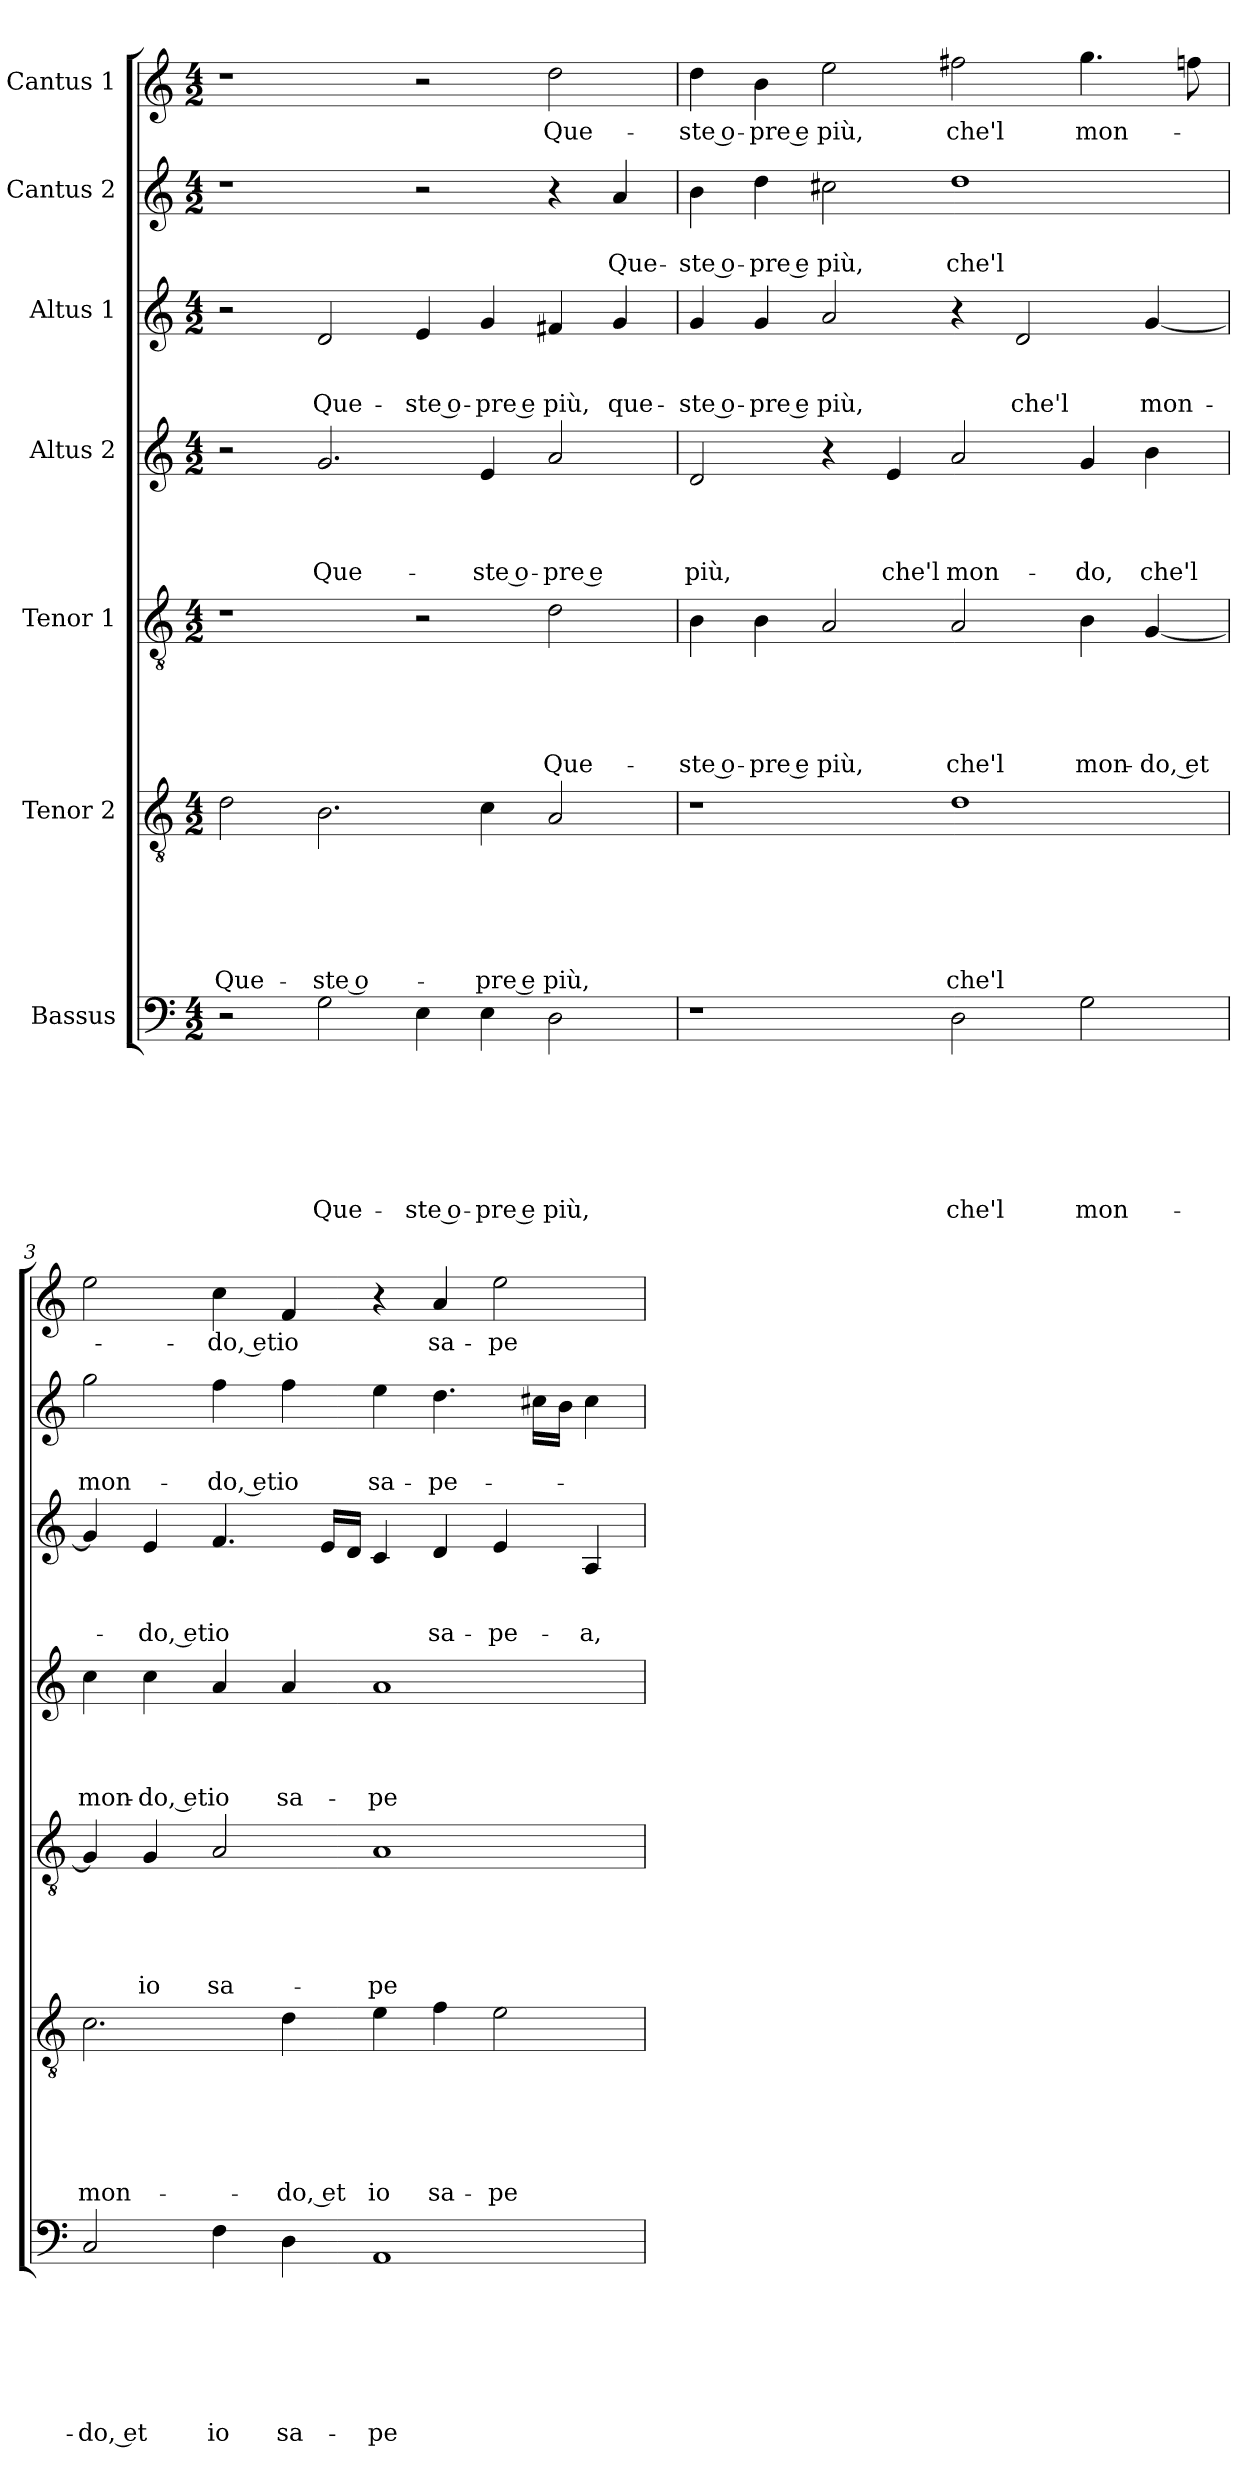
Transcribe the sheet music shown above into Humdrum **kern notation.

**kern	**text	**text	**text	**text	**text	**text	**text	**kern	**text	**text	**text	**text	**text	**text	**kern	**text	**text	**text	**text	**text	**kern	**text	**text	**text	**text	**kern	**text	**text	**text	**kern	**text	**text	**kern	**text
*part7	*part7	*part7	*part7	*part7	*part7	*part7	*part7	*part6	*part6	*part6	*part6	*part6	*part6	*part6	*part5	*part5	*part5	*part5	*part5	*part5	*part4	*part4	*part4	*part4	*part4	*part3	*part3	*part3	*part3	*part2	*part2	*part2	*part1	*part1
*staff7	*staff7	*staff7	*staff7	*staff7	*staff7	*staff7	*staff7	*staff6	*staff6	*staff6	*staff6	*staff6	*staff6	*staff6	*staff5	*staff5	*staff5	*staff5	*staff5	*staff5	*staff4	*staff4	*staff4	*staff4	*staff4	*staff3	*staff3	*staff3	*staff3	*staff2	*staff2	*staff2	*staff1	*staff1
*I"Bassus	*	*	*	*	*	*	*	*I"Tenor 2	*	*	*	*	*	*	*I"Tenor 1	*	*	*	*	*	*I"Altus 2	*	*	*	*	*I"Altus 1	*	*	*	*I"Cantus 2	*	*	*I"Cantus 1	*
*clefF4	*	*	*	*	*	*	*	*clefGv2	*	*	*	*	*	*	*clefGv2	*	*	*	*	*	*clefG2	*	*	*	*	*clefG2	*	*	*	*clefG2	*	*	*clefG2	*
*k[]	*	*	*	*	*	*	*	*k[]	*	*	*	*	*	*	*k[]	*	*	*	*	*	*k[]	*	*	*	*	*k[]	*	*	*	*k[]	*	*	*k[]	*
*a:	*	*	*	*	*	*	*	*a:	*	*	*	*	*	*	*a:	*	*	*	*	*	*a:	*	*	*	*	*a:	*	*	*	*a:	*	*	*a:	*
*M4/2	*	*	*	*	*	*	*	*M4/2	*	*	*	*	*	*	*M4/2	*	*	*	*	*	*M4/2	*	*	*	*	*M4/2	*	*	*	*M4/2	*	*	*M4/2	*
=1	=1	=1	=1	=1	=1	=1	=1	=1	=1	=1	=1	=1	=1	=1	=1	=1	=1	=1	=1	=1	=1	=1	=1	=1	=1	=1	=1	=1	=1	=1	=1	=1	=1	=1
!	!	!	!	!	!	!	!	!	!	!	!	!	!	!LO:LY:b	!	!	!	!	!	!	!	!	!	!	!	!	!	!	!	!	!	!	!	!
2r	.	.	.	.	.	.	.	2d\	.	.	.	.	.	Que-	1r	.	.	.	.	.	2r	.	.	.	.	2r	.	.	.	1r	.	.	1r	.
!	!	!	!	!	!	!	!LO:LY:b	!	!	!	!	!	!	!LO:LY:b	!	!	!	!	!	!	!	!	!	!	!LO:LY:b	!	!	!	!LO:LY:b	!	!	!	!	!
2G\	.	.	.	.	.	.	Que-	2.B\	.	.	.	.	.	-ste o-	.	.	.	.	.	.	2.g/	.	.	.	Que-	2d/	.	.	Que-	.	.	.	.	.
!	!	!	!	!	!	!	!LO:LY:b	!	!	!	!	!	!	!	!	!	!	!	!	!	!	!	!	!	!	!	!	!	!LO:LY:b	!	!	!	!	!
4E\	.	.	.	.	.	.	-ste o-	.	.	.	.	.	.	.	2r	.	.	.	.	.	.	.	.	.	.	4e/	.	.	-ste o-	2r	.	.	2r	.
!	!	!	!	!	!	!	!LO:LY:b	!	!	!	!	!	!	!LO:LY:b	!	!	!	!	!	!	!	!	!	!	!LO:LY:b	!	!	!	!LO:LY:b	!	!	!	!	!
4E\	.	.	.	.	.	.	-pre e	4c\	.	.	.	.	.	-pre e	.	.	.	.	.	.	4e/	.	.	.	-ste o-	4g/	.	.	-pre e	.	.	.	.	.
!	!	!	!	!	!	!	!LO:LY:b	!	!	!	!	!	!	!LO:LY:b	!	!	!	!	!	!LO:LY:b	!	!	!	!	!LO:LY:b	!	!	!	!LO:LY:b	!	!	!	!	!LO:LY:b
2D\	.	.	.	.	.	.	più,	2A/	.	.	.	.	.	più,	2d\	.	.	.	.	Que-	2a/	.	.	.	-pre e	4f#X/	.	.	più,	4r	.	.	2dd\	Que-
!	!	!	!	!	!	!	!	!	!	!	!	!	!	!	!	!	!	!	!	!	!	!	!	!	!	!	!	!	!LO:LY:b	!	!	!LO:LY:b	!	!
.	.	.	.	.	.	.	.	.	.	.	.	.	.	.	.	.	.	.	.	.	.	.	.	.	.	4g/	.	.	que-	4a/	.	Que-	.	.
=2	=2	=2	=2	=2	=2	=2	=2	=2	=2	=2	=2	=2	=2	=2	=2	=2	=2	=2	=2	=2	=2	=2	=2	=2	=2	=2	=2	=2	=2	=2	=2	=2	=2	=2
!	!	!	!	!	!	!	!	!	!	!	!	!	!	!	!	!	!	!	!	!LO:LY:b	!	!	!	!	!LO:LY:b	!	!	!	!LO:LY:b	!	!	!LO:LY:b	!	!LO:LY:b
1r	.	.	.	.	.	.	.	1r	.	.	.	.	.	.	4B\	.	.	.	.	-ste o-	2d/	.	.	.	più,	4g/	.	.	-ste o-	4b\	.	-ste o-	4dd\	-ste o-
!	!	!	!	!	!	!	!	!	!	!	!	!	!	!	!	!	!	!	!	!LO:LY:b	!	!	!	!	!	!	!	!	!LO:LY:b	!	!	!LO:LY:b	!	!LO:LY:b
.	.	.	.	.	.	.	.	.	.	.	.	.	.	.	4B\	.	.	.	.	-pre e	.	.	.	.	.	4g/	.	.	-pre e	4dd\	.	-pre e	4b\	-pre e
!	!	!	!	!	!	!	!	!	!	!	!	!	!	!	!	!	!	!	!	!LO:LY:b	!	!	!	!	!	!	!	!	!LO:LY:b	!	!	!LO:LY:b	!	!LO:LY:b
.	.	.	.	.	.	.	.	.	.	.	.	.	.	.	2A/	.	.	.	.	più,	4r	.	.	.	.	2a/	.	.	più,	2cc#X\	.	più,	2ee\	più,
!	!	!	!	!	!	!	!	!	!	!	!	!	!	!	!	!	!	!	!	!	!	!	!	!	!LO:LY:b	!	!	!	!	!	!	!	!	!
.	.	.	.	.	.	.	.	.	.	.	.	.	.	.	.	.	.	.	.	.	4e/	.	.	.	che'l	.	.	.	.	.	.	.	.	.
!	!	!	!	!	!	!	!LO:LY:b	!	!	!	!	!	!	!LO:LY:b	!	!	!	!	!	!LO:LY:b	!	!	!	!	!LO:LY:b	!	!	!	!	!	!	!LO:LY:b	!	!LO:LY:b
2D\	.	.	.	.	.	.	che'l	1d	.	.	.	.	.	che'l	2A/	.	.	.	.	che'l	2a/	.	.	.	mon-	4r	.	.	.	1dd	.	che'l	2ff#X\	che'l
!	!	!	!	!	!	!	!	!	!	!	!	!	!	!	!	!	!	!	!	!	!	!	!	!	!	!	!	!	!LO:LY:b	!	!	!	!	!
.	.	.	.	.	.	.	.	.	.	.	.	.	.	.	.	.	.	.	.	.	.	.	.	.	.	2d/	.	.	che'l	.	.	.	.	.
!	!	!	!	!	!	!	!LO:LY:b	!	!	!	!	!	!	!	!	!	!	!	!	!LO:LY:b	!	!	!	!	!LO:LY:b	!	!	!	!	!	!	!	!	!LO:LY:b
2G\	.	.	.	.	.	.	mon-	.	.	.	.	.	.	.	4B\	.	.	.	.	mon-	4g/	.	.	.	-do,	.	.	.	.	.	.	.	4.gg\	mon-
!	!	!	!	!	!	!	!	!	!	!	!	!	!	!	!	!	!	!	!	!LO:LY:b	!	!	!	!	!LO:LY:b	!	!	!	!LO:LY:b	!	!	!	!	!
.	.	.	.	.	.	.	.	.	.	.	.	.	.	.	[4G/	.	.	.	.	-do, et	4b\	.	.	.	che'l	[4g/	.	.	mon-	.	.	.	.	.
.	.	.	.	.	.	.	.	.	.	.	.	.	.	.	.	.	.	.	.	.	.	.	.	.	.	.	.	.	.	.	.	.	8ffn\	.
=3	=3	=3	=3	=3	=3	=3	=3	=3	=3	=3	=3	=3	=3	=3	=3	=3	=3	=3	=3	=3	=3	=3	=3	=3	=3	=3	=3	=3	=3	=3	=3	=3	=3	=3
!	!	!	!	!	!	!	!LO:LY:b	!	!	!	!	!	!	!LO:LY:b	!	!	!	!	!	!	!	!	!	!	!LO:LY:b	!	!	!	!	!	!	!LO:LY:b	!	!
2C/	.	.	.	.	.	.	-do, et	2.c\	.	.	.	.	.	mon-	4G/]	.	.	.	.	.	4cc\	.	.	.	mon-	4g/]	.	.	.	2gg\	.	mon-	2ee\	.
!	!	!	!	!	!	!	!	!	!	!	!	!	!	!	!	!	!	!	!	!LO:LY:b	!	!	!	!	!LO:LY:b	!	!	!	!LO:LY:b	!	!	!	!	!
.	.	.	.	.	.	.	.	.	.	.	.	.	.	.	4G/	.	.	.	.	io	4cc\	.	.	.	-do, et	4e/	.	.	-do, et	.	.	.	.	.
!	!	!	!	!	!	!	!LO:LY:b	!	!	!	!	!	!	!	!	!	!	!	!	!LO:LY:b	!	!	!	!	!LO:LY:b	!	!	!	!LO:LY:b	!	!	!LO:LY:b	!	!LO:LY:b
4F\	.	.	.	.	.	.	io	.	.	.	.	.	.	.	2A/	.	.	.	.	sa-	4a/	.	.	.	io	4.f/	.	.	io	4ff\	.	-do, et	4cc\	-do, et
!	!	!	!	!	!	!	!LO:LY:b	!	!	!	!	!	!	!LO:LY:b	!	!	!	!	!	!	!	!	!	!	!LO:LY:b	!	!	!	!	!	!	!LO:LY:b	!	!LO:LY:b
4D\	.	.	.	.	.	.	sa-	4d\	.	.	.	.	.	-do, et	.	.	.	.	.	.	4a/	.	.	.	sa-	.	.	.	.	4ff\	.	io	4f/	io
.	.	.	.	.	.	.	.	.	.	.	.	.	.	.	.	.	.	.	.	.	.	.	.	.	.	16e/LL	.	.	.	.	.	.	.	.
.	.	.	.	.	.	.	.	.	.	.	.	.	.	.	.	.	.	.	.	.	.	.	.	.	.	16d/JJ	.	.	.	.	.	.	.	.
!	!	!	!	!	!	!	!LO:LY:b	!	!	!	!	!	!	!LO:LY:b	!	!	!	!	!	!LO:LY:b	!	!	!	!	!LO:LY:b	!	!	!	!	!	!	!LO:LY:b	!	!
1AA	.	.	.	.	.	.	-pe-	4e\	.	.	.	.	.	io	1A	.	.	.	.	-pe-	1a	.	.	.	-pe-	4c/	.	.	.	4ee\	.	sa-	4r	.
!	!	!	!	!	!	!	!	!	!	!	!	!	!	!LO:LY:b	!	!	!	!	!	!	!	!	!	!	!	!	!	!	!LO:LY:b	!	!	!LO:LY:b	!	!LO:LY:b
.	.	.	.	.	.	.	.	4f\	.	.	.	.	.	sa-	.	.	.	.	.	.	.	.	.	.	.	4d/	.	.	sa-	4.dd\	.	-pe-	4a/	sa-
!	!	!	!	!	!	!	!	!	!	!	!	!	!	!LO:LY:b	!	!	!	!	!	!	!	!	!	!	!	!	!	!	!LO:LY:b	!	!	!	!	!LO:LY:b
.	.	.	.	.	.	.	.	2e\	.	.	.	.	.	-pe-	.	.	.	.	.	.	.	.	.	.	.	4e/	.	.	-pe-	.	.	.	2ee\	-pe-
.	.	.	.	.	.	.	.	.	.	.	.	.	.	.	.	.	.	.	.	.	.	.	.	.	.	.	.	.	.	16cc#X\LL	.	.	.	.
.	.	.	.	.	.	.	.	.	.	.	.	.	.	.	.	.	.	.	.	.	.	.	.	.	.	.	.	.	.	16b\JJ	.	.	.	.
!	!	!	!	!	!	!	!	!	!	!	!	!	!	!	!	!	!	!	!	!	!	!	!	!	!	!	!	!	!LO:LY:b	!	!	!	!	!
.	.	.	.	.	.	.	.	.	.	.	.	.	.	.	.	.	.	.	.	.	.	.	.	.	.	4A/	.	.	-a,	4cc#\	.	.	.	.
=	=	=	=	=	=	=	=	=	=	=	=	=	=	=	=	=	=	=	=	=	=	=	=	=	=	=	=	=	=	=	=	=	=	=
*-	*-	*-	*-	*-	*-	*-	*-	*-	*-	*-	*-	*-	*-	*-	*-	*-	*-	*-	*-	*-	*-	*-	*-	*-	*-	*-	*-	*-	*-	*-	*-	*-	*-	*-
